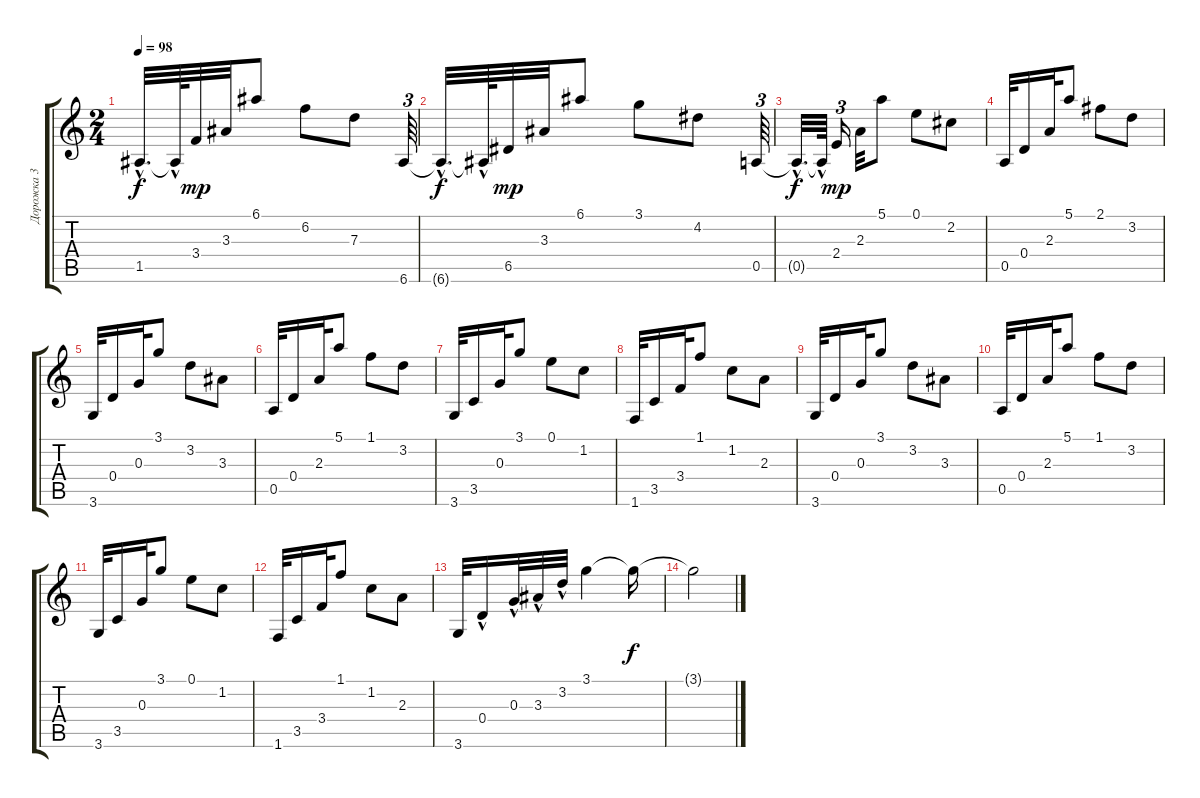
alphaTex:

\track ("Дорожка 3" "Дорожка 3") {instrument distortionguitar}
\staff {score tabs}
\tuning (E4 B3 G3 D3 A2 E2) {hide}
\ts (2 4)
\tempo 98
\clef g2
\ks c
1.5{hac t}.32{d dy f} 1.5{hac t}.64 3.4.32{dy mp} 3.3.32 6.1.8 6.2.8 7.3.8 6.6.64{tu (3 2)} |
6.6{hac t}.32{d dy f} 6.6{hac t}.64 6.5.32{dy mp} 3.3.32 6.1.8 3.1.8 4.2.8 0.5.64{tu (3 2)} |
0.5{hac t}.32{d dy f} 0.5{hac t}.64 2.4.16{tu (3 2) dy mp} 2.3.32 5.1.8 0.1.8 2.2.8 |
0.5.32 0.4.16 2.3.32 5.1.8 2.1.8 3.2.8 |
3.6.32 0.4.16 0.3.32 3.1.8 3.2.8 3.3.8 |
0.5.32 0.4.16 2.3.32 5.1.8 1.1.8 3.2.8 |
3.6.32 3.5.16 0.3.32 3.1.8 0.1.8 1.2.8 |
1.6.32 3.5.16 3.4.32 1.1.8 1.2.8 2.3.8 |
3.6.32 0.4.16 0.3.32 3.1.8 3.2.8 3.3.8 |
0.5.32 0.4.16 2.3.32 5.1.8 1.1.8 3.2.8 |
3.6.32 3.5.16 0.3.32 3.1.8 0.1.8 1.2.8 |
1.6.32 3.5.16 3.4.32 1.1.8 1.2.8 2.3.8 |
3.6.32 0.4{hac}.16 0.3{hac}.32 3.3{hac}.32 3.2{hac}.32 3.1.4 3.1{t}.16{dy f} |
3.1{t}.2
